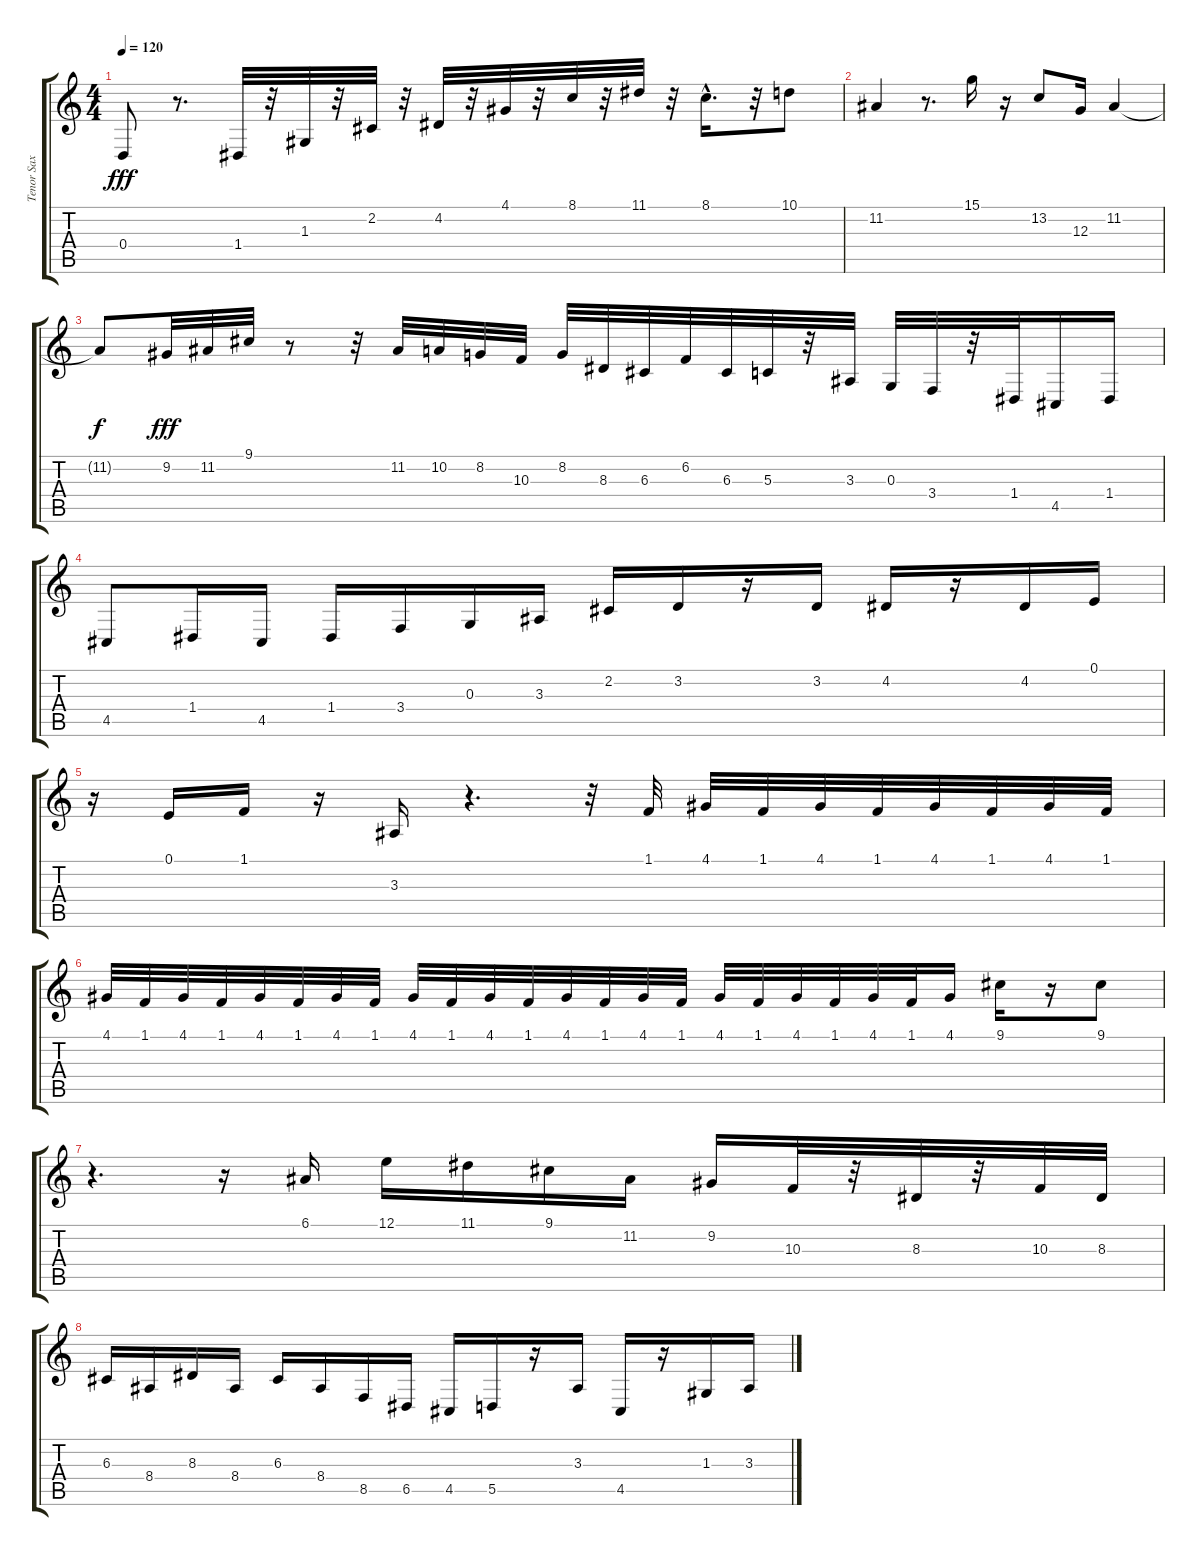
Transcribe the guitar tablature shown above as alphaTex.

\track ("Tenor Sax" "Tenor Sax") {instrument tenorsax}
\staff {score tabs}
\tuning (E4 B3 G3 D3 A2 E2) {hide}
\ts (4 4)
\tempo 120
\clef g2
\ks c
0.4.8{dy fff} r.8{d} 1.4.32 r.32 1.3.32 r.32 2.2.32 r.32 4.2.32 r.32 4.1.32 r.32 8.1.32 r.32 11.1.32 r.32 8.1{hac}.16{d} r.32 10.1.8 |
11.2.4 r.8{d} 15.1.16 r.16 13.2.8 12.3.16 11.2.4 |
11.2{t}.8{dy f} 9.2.32{dy fff} 11.2.32 9.1.32 r.8 r.32 11.2.32 10.2.32 8.2.32 10.3.32 8.2.32 8.3.32 6.3.32 6.2.32 6.3.32 5.3.32 r.32 3.3.32 0.3.32 3.4.32 r.32 1.4.32 4.5.16 1.4.16 |
4.5.8 1.4.16 4.5.16 1.4.16 3.4.16 0.3.16 3.3.16 2.2.16 3.2.16 r.16 3.2.16 4.2.16 r.16 4.2.16 0.1.16 |
r.16 0.1.16 1.1.16 r.16 3.3.16 r.4{d} r.32 1.1.32 4.1.32 1.1.32 4.1.32 1.1.32 4.1.32 1.1.32 4.1.32 1.1.32 |
4.1.32 1.1.32 4.1.32 1.1.32 4.1.32 1.1.32 4.1.32 1.1.32 4.1.32 1.1.32 4.1.32 1.1.32 4.1.32 1.1.32 4.1.32 1.1.32 4.1.32 1.1.32 4.1.32 1.1.32 4.1.32 1.1.32 4.1.16 9.1.16 r.16 9.1.8 |
r.4{d} r.16 6.1.16 12.1.16 11.1.16 9.1.16 11.2.16 9.2.16 10.3.32 r.32 8.3.32 r.32 10.3.32 8.3.32 |
6.3.16 8.4.16 8.3.16 8.4.16 6.3.16 8.4.16 8.5.16 6.5.16 4.5.16 5.5.16 r.16 3.3.16 4.5.16 r.16 1.3.16 3.3.16
